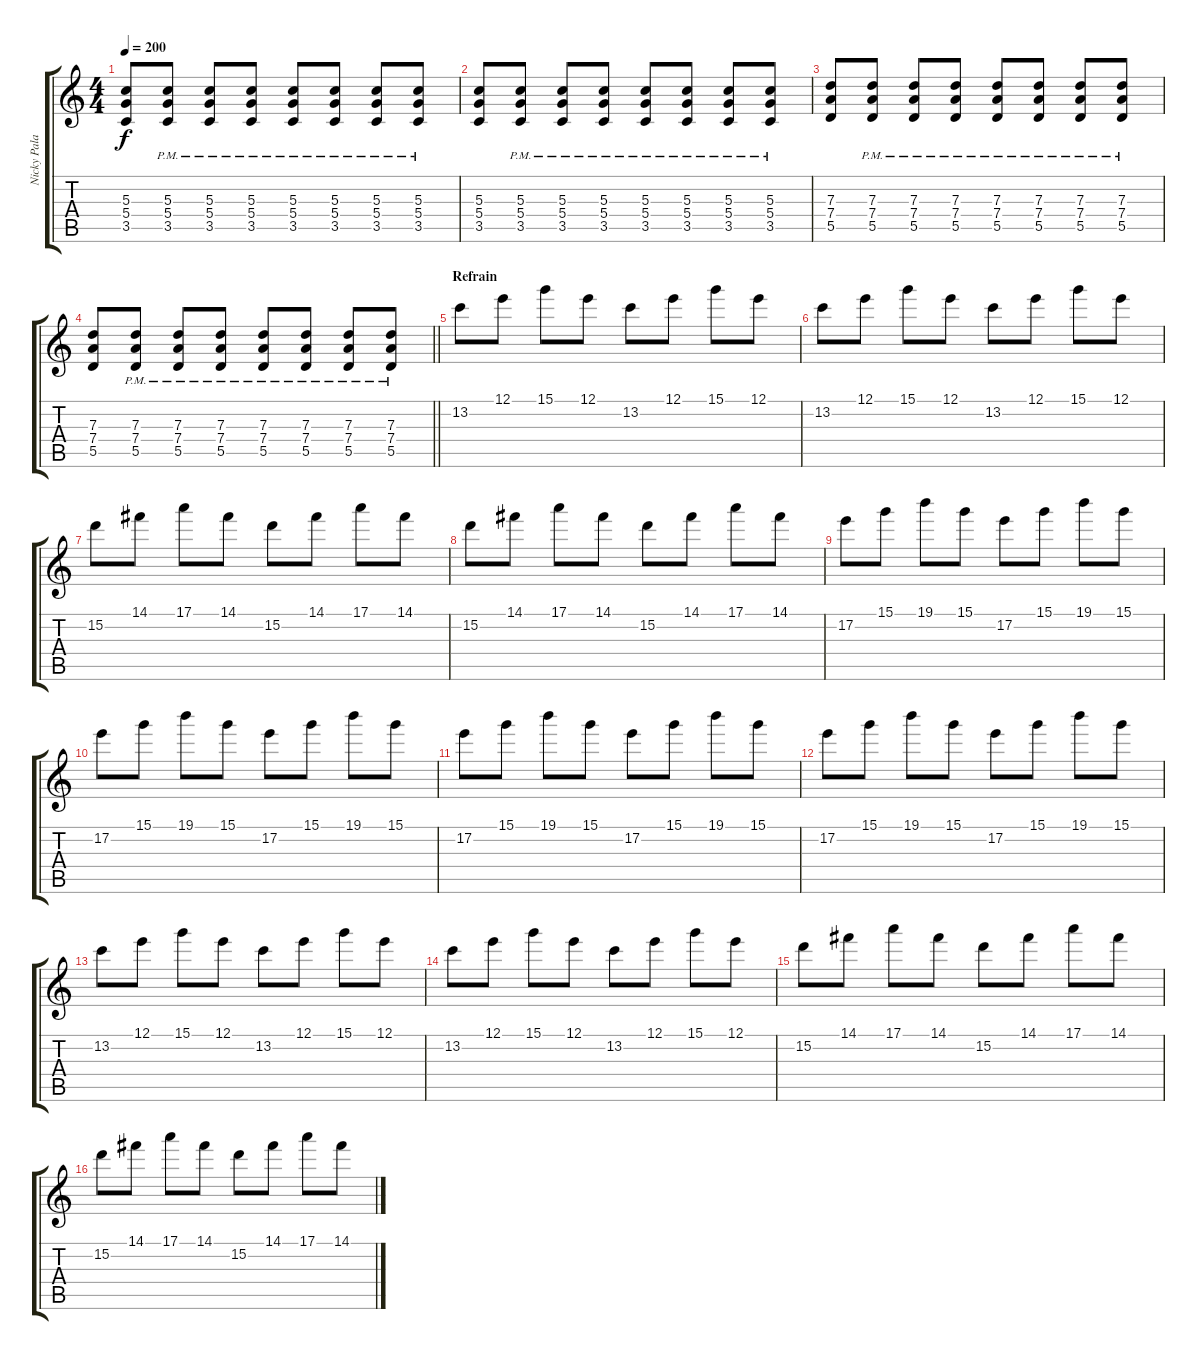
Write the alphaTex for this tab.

\track ("Nicky Palado (Lead Guitar)" "Nicky Pala") {instrument overdrivenguitar}
\staff {score tabs}
\tuning (E4 B3 G3 D3 A2 E2) {hide}
\ts (4 4)
\tempo 200
\clef g2
\ks c
(5.3 5.4 3.5).8{dy f} (5.3{pm} 5.4{pm} 3.5{pm}).8 (5.3{pm} 5.4{pm} 3.5{pm}).8 (5.3{pm} 5.4{pm} 3.5{pm}).8 (5.3{pm} 5.4{pm} 3.5{pm}).8 (5.3{pm} 5.4{pm} 3.5{pm}).8 (5.3{pm} 5.4{pm} 3.5{pm}).8 (5.3{pm} 5.4{pm} 3.5{pm}).8 |
(5.3 5.4 3.5).8 (5.3{pm} 5.4{pm} 3.5{pm}).8 (5.3{pm} 5.4{pm} 3.5{pm}).8 (5.3{pm} 5.4{pm} 3.5{pm}).8 (5.3{pm} 5.4{pm} 3.5{pm}).8 (5.3{pm} 5.4{pm} 3.5{pm}).8 (5.3{pm} 5.4{pm} 3.5{pm}).8 (5.3{pm} 5.4{pm} 3.5{pm}).8 |
(7.3 7.4 5.5).8 (7.3{pm} 7.4{pm} 5.5{pm}).8 (7.3{pm} 7.4{pm} 5.5{pm}).8 (7.3{pm} 7.4{pm} 5.5{pm}).8 (7.3{pm} 7.4{pm} 5.5{pm}).8 (7.3{pm} 7.4{pm} 5.5{pm}).8 (7.3{pm} 7.4{pm} 5.5{pm}).8 (7.3{pm} 7.4{pm} 5.5{pm}).8 |
\barLineRight lightlight
(7.3 7.4 5.5).8 (7.3{pm} 7.4{pm} 5.5{pm}).8 (7.3{pm} 7.4{pm} 5.5{pm}).8 (7.3{pm} 7.4{pm} 5.5{pm}).8 (7.3{pm} 7.4{pm} 5.5{pm}).8 (7.3{pm} 7.4{pm} 5.5{pm}).8 (7.3{pm} 7.4{pm} 5.5{pm}).8 (7.3{pm} 7.4{pm} 5.5{pm}).8 |
\section ("" "Refrain")
13.2.8 12.1.8 15.1.8 12.1.8 13.2.8 12.1.8 15.1.8 12.1.8 |
13.2.8 12.1.8 15.1.8 12.1.8 13.2.8 12.1.8 15.1.8 12.1.8 |
15.2.8 14.1.8 17.1.8 14.1.8 15.2.8 14.1.8 17.1.8 14.1.8 |
15.2.8 14.1.8 17.1.8 14.1.8 15.2.8 14.1.8 17.1.8 14.1.8 |
17.2.8 15.1.8 19.1.8 15.1.8 17.2.8 15.1.8 19.1.8 15.1.8 |
17.2.8 15.1.8 19.1.8 15.1.8 17.2.8 15.1.8 19.1.8 15.1.8 |
17.2.8 15.1.8 19.1.8 15.1.8 17.2.8 15.1.8 19.1.8 15.1.8 |
17.2.8 15.1.8 19.1.8 15.1.8 17.2.8 15.1.8 19.1.8 15.1.8 |
13.2.8 12.1.8 15.1.8 12.1.8 13.2.8 12.1.8 15.1.8 12.1.8 |
13.2.8 12.1.8 15.1.8 12.1.8 13.2.8 12.1.8 15.1.8 12.1.8 |
15.2.8 14.1.8 17.1.8 14.1.8 15.2.8 14.1.8 17.1.8 14.1.8 |
15.2.8 14.1.8 17.1.8 14.1.8 15.2.8 14.1.8 17.1.8 14.1.8
